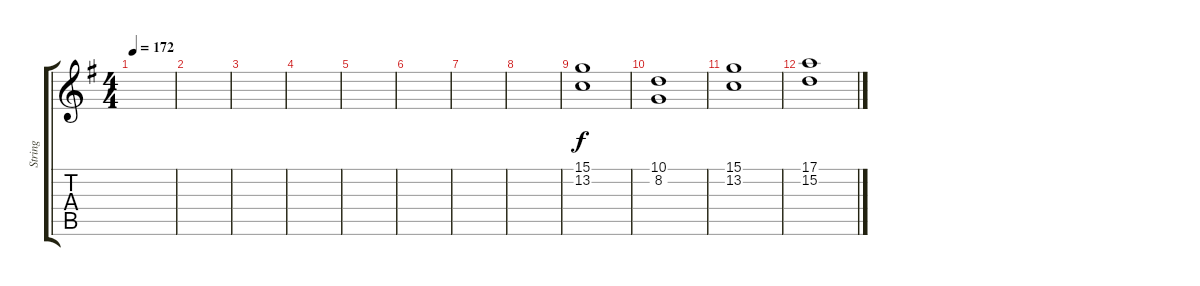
\track ("String" "String") {instrument stringensemble1}
\staff {score tabs}
\tuning (E4 B3 G3 D3 A2 E2) {hide}
\ts (4 4)
\tempo 172
\clef g2
\ks eminor
|
|
|
|
|
|
|
|
(15.1 13.2).1 |
(10.1 8.2).1 |
(15.1 13.2).1 |
(17.1 15.2).1
